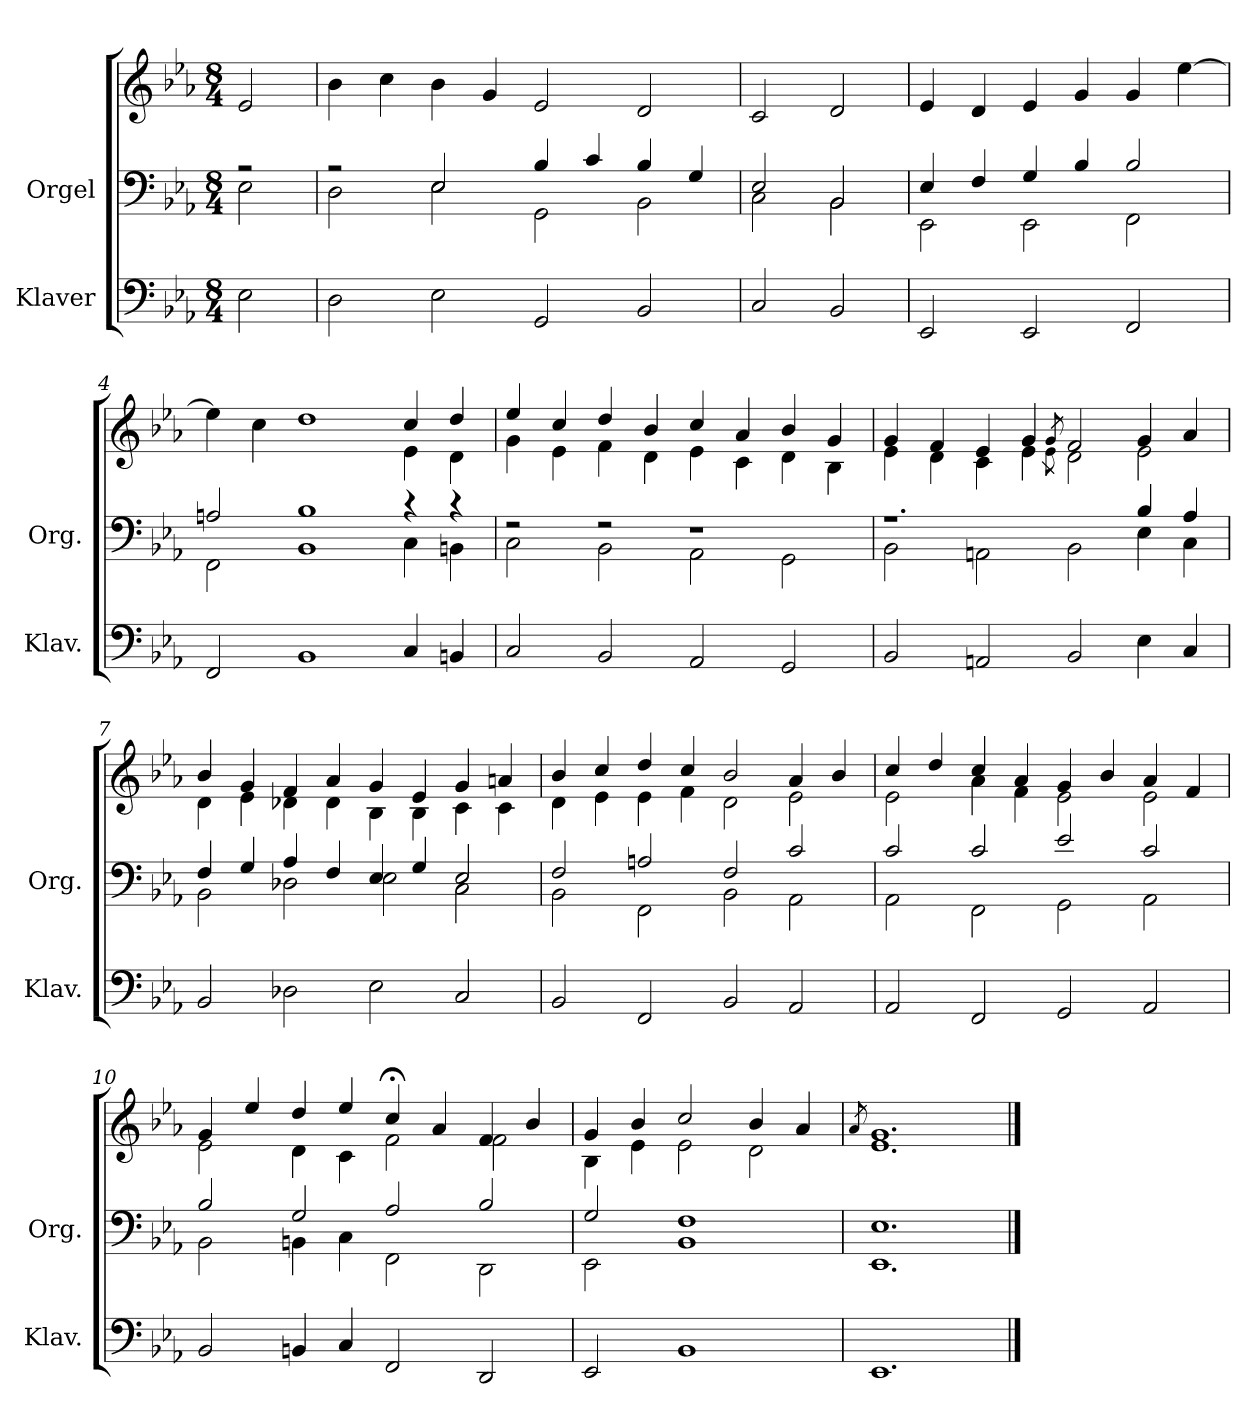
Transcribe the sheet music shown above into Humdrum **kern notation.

**kern	**kern	**kern
*part2	*part1	*part1
*staff3	*staff2	*staff1
*I"Klaver	*I"Orgel	*
*I'Klav.	*I'Org.	*
*clefF4	*clefF4	*clefG2
*k[b-e-a-]	*k[b-e-a-]	*k[b-e-a-]
*M8/4	*M8/4	*M8/4
*MM190	*MM190	*MM190
=	=	=
*	*^	*
2E-\	2r	2E-\	2e-/
=1	=1	=1	=1
2D\	2r	2D\	4b-\
.	.	.	4cc\
2E-\	2E-/	2E-\	4b-\
.	.	.	4g/
2GG/	4B-/	2GG\	2e-/
.	4c/	.	.
2BB-/	4B-/	2BB-\	2d/
.	4G/	.	.
=2	=2	=2	=2
2C/	2E-/	2C\	2c/
2BB-/	2BB-/	2BB-\	2d/
=3	=3	=3	=3
2EE-/	4E-/	2EE-\	4e-/
.	4F/	.	4d/
2EE-/	4G/	2EE-\	4e-/
.	4B-/	.	4g/
2FF/	2B-/	2FF\	4g/
.	.	.	[4ee-\
=4	=4	=4	=4
*	*	*	*^
2FF/	2An/	2FF\	4ee-\]	1.ryy
.	.	.	4cc\	.
1BB-	1B-	1BB-	1dd	.
4C/	4r	4C\	4cc/	4e-\
4BBn/	4r	4BBn\	4dd/	4d\
=5	=5	=5	=5	=5
2C/	2r	2C\	4ee-/	4g\
.	.	.	4cc/	4e-\
2BB-/	2r	2BB-\	4dd/	4f\
.	.	.	4b-/	4d\
2AA-/	1r	2AA-\	4cc/	4e-\
.	.	.	4a-/	4c\
2GG/	.	2GG\	4b-/	4d\
.	.	.	4g/	4B-\
!!LO:LB:g=z	!!
=6	=6	=6	=6	=6
2BB-/	1.r	2BB-\	4g/	4e-\
.	.	.	4f/	4d\
2AAn/	.	2AAn\	4e-/	4c\
.	.	.	4g/	4e-\
.	.	.	8qg/	8qe-\
2BB-/	.	2BB-\	2f/	2d\
4E-\	4B-/	4E-\	4g/	2e-\
4C/	4A-/	4C\	4a-/	.
=7	=7	=7	=7	=7
2BB-/	4F/	2BB-\	4b-/	4d\
.	4G/	.	4g/	4e-\
2D-X\	4A-/	2D-X\	4f/	4d-X\
.	4F/	.	4a-/	4d-\
2E-\	4E-/	2E-\	4g/	4B-\
.	4G/	.	4e-/	4B-\
2C/	2E-/	2C\	4g/	4c\
.	.	.	4an/	4c\
=8	=8	=8	=8	=8
2BB-/	2F/	2BB-\	4b-/	4d\
.	.	.	4cc/	4e-\
2FF/	2An/	2FF\	4dd/	4e-\
.	.	.	4cc/	4f\
2BB-/	2F/	2BB-\	2b-/	2d\
2AA-/	2c/	2AA-\	4a-/	2e-\
.	.	.	4b-/	.
=9	=9	=9	=9	=9
2AA-/	2c/	2AA-\	4cc/	2e-\
.	.	.	4dd/	.
2FF/	2c/	2FF\	4cc/	4a-\
.	.	.	4a-/	4f\
2GG/	2e-/	2GG\	4g/	2e-\
.	.	.	4b-/	.
2AA-/	2c/	2AA-\	4a-/	2e-\
.	.	.	4f/	.
!!LO:LB:g=z	!!
=10	=10	=10	=10	=10
2BB-/	2B-/	2BB-\	4g/	2e-\
.	.	.	4ee-/	.
4BBn/	2G/	4BBn\	4dd/	4d\
4C/	.	4C\	4ee-/	4c\
2FF/	2A-/	2FF\	4cc;</	2f\
.	.	.	4a-/	.
2DD/	2B-/	2DD\	4f/	2f\
.	.	.	4b-/	.
=11	=11	=11	=11	=11
2EE-/	2G/	2EE-\	4g/	4B-\
.	.	.	4b-/	4e-\
1BB-	1F	1BB-	2cc/	2e-\
.	.	.	4b-/	2d\
.	.	.	4a-/	.
=12	=12	=12	=12	=12
.	.	.	8qa-/	.
1.EE-	1.E-	1.EE-	1.g	1.e-
*	*v	*v	*	*
*	*	*v	*v
==	==	==
*-	*-	*-
